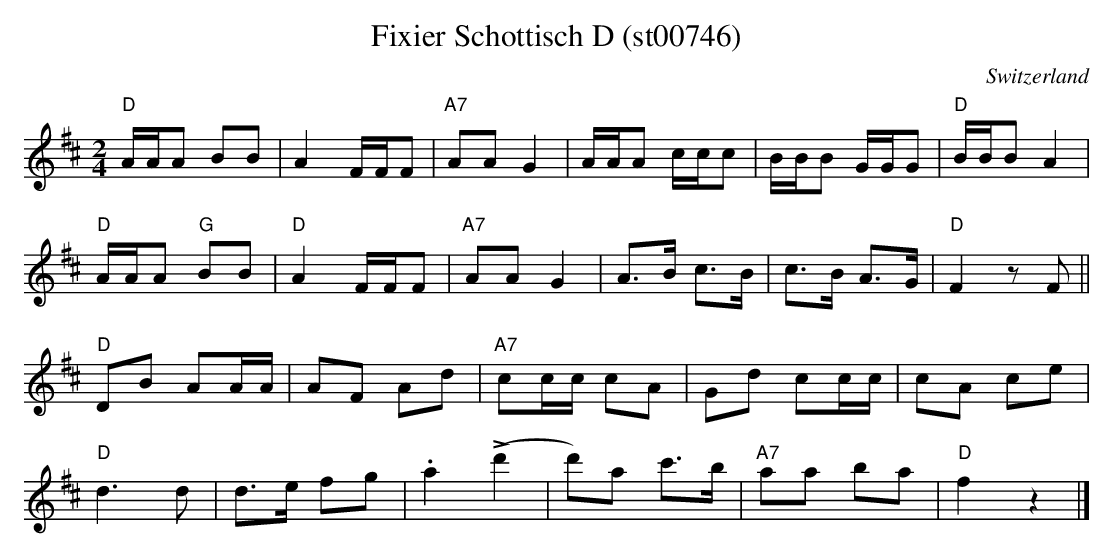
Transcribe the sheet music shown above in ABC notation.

X:1
T: Fixier Schottisch D (st00746)
O:Switzerland
M:2/4
L:1/8
K:D major
"D"A/A/A BB | A2 F/F/F | "A7"AAG2 | A/A/A c/c/c | B/B/B G/G/G | "D"B/B/BA2 |
"D"A/A/A "G"BB | "D"A2 F/F/F | "A7"AAG2 | A>B c>B | c>B A>G | "D"F2zF ||
"D"DB AA/A/ | AF Ad | "A7"cc/c/ cA | Gd cc/c/ | cA ce |
"D"d3d | d>e fg | .a2(!>!d'2 | d')a c'>b | "A7"aa ba | "D"f2z2 |]
